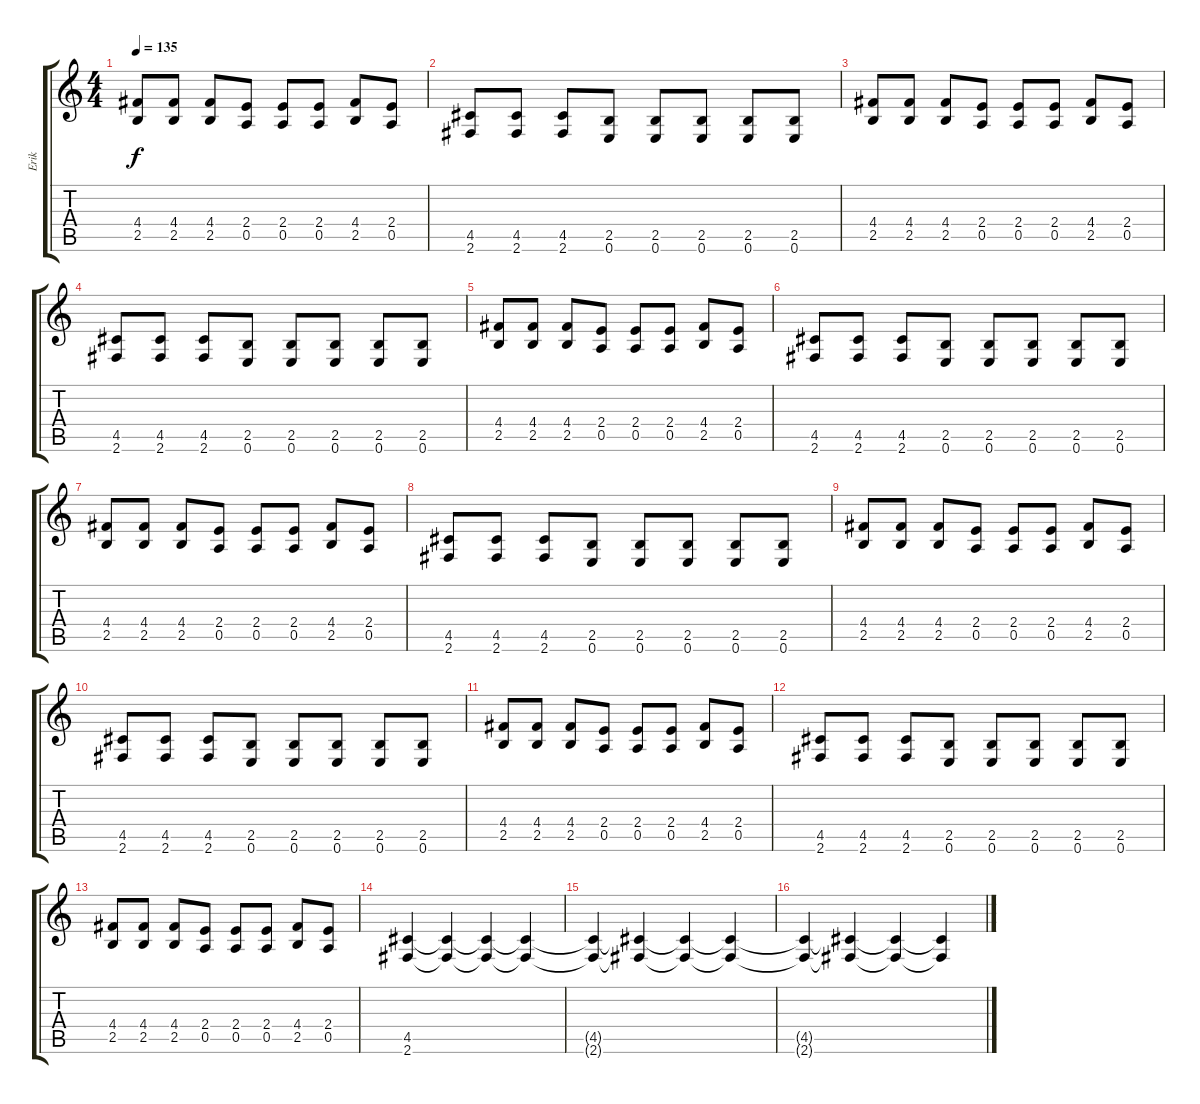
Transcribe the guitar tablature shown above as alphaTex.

\track ("Erik" "Erik") {instrument distortionguitar}
\staff {score tabs}
\tuning (E4 B3 G3 D3 A2 E2) {hide}
\ts (4 4)
\tempo 135
\clef g2
\ks c
(4.4 2.5).8{dy f} (4.4 2.5).8 (4.4 2.5).8 (2.4 0.5).8 (2.4 0.5).8 (2.4 0.5).8 (4.4 2.5).8 (2.4 0.5).8 |
(4.5 2.6).8 (4.5 2.6).8 (4.5 2.6).8 (2.5 0.6).8 (2.5 0.6).8 (2.5 0.6).8 (2.5 0.6).8 (2.5 0.6).8 |
(4.4 2.5).8 (4.4 2.5).8 (4.4 2.5).8 (2.4 0.5).8 (2.4 0.5).8 (2.4 0.5).8 (4.4 2.5).8 (2.4 0.5).8 |
(4.5 2.6).8 (4.5 2.6).8 (4.5 2.6).8 (2.5 0.6).8 (2.5 0.6).8 (2.5 0.6).8 (2.5 0.6).8 (2.5 0.6).8 |
(4.4 2.5).8 (4.4 2.5).8 (4.4 2.5).8 (2.4 0.5).8 (2.4 0.5).8 (2.4 0.5).8 (4.4 2.5).8 (2.4 0.5).8 |
(4.5 2.6).8 (4.5 2.6).8 (4.5 2.6).8 (2.5 0.6).8 (2.5 0.6).8 (2.5 0.6).8 (2.5 0.6).8 (2.5 0.6).8 |
(4.4 2.5).8 (4.4 2.5).8 (4.4 2.5).8 (2.4 0.5).8 (2.4 0.5).8 (2.4 0.5).8 (4.4 2.5).8 (2.4 0.5).8 |
(4.5 2.6).8 (4.5 2.6).8 (4.5 2.6).8 (2.5 0.6).8 (2.5 0.6).8 (2.5 0.6).8 (2.5 0.6).8 (2.5 0.6).8 |
(4.4 2.5).8 (4.4 2.5).8 (4.4 2.5).8 (2.4 0.5).8 (2.4 0.5).8 (2.4 0.5).8 (4.4 2.5).8 (2.4 0.5).8 |
(4.5 2.6).8 (4.5 2.6).8 (4.5 2.6).8 (2.5 0.6).8 (2.5 0.6).8 (2.5 0.6).8 (2.5 0.6).8 (2.5 0.6).8 |
(4.4 2.5).8 (4.4 2.5).8 (4.4 2.5).8 (2.4 0.5).8 (2.4 0.5).8 (2.4 0.5).8 (4.4 2.5).8 (2.4 0.5).8 |
(4.5 2.6).8 (4.5 2.6).8 (4.5 2.6).8 (2.5 0.6).8 (2.5 0.6).8 (2.5 0.6).8 (2.5 0.6).8 (2.5 0.6).8 |
(4.4 2.5).8 (4.4 2.5).8 (4.4 2.5).8 (2.4 0.5).8 (2.4 0.5).8 (2.4 0.5).8 (4.4 2.5).8 (2.4 0.5).8 |
(4.5 2.6).4 (4.5{t} 2.6{t}).4 (4.5{t} 2.6{t}).4 (4.5{t} 2.6{t}).4 |
(4.5{t} 2.6{t}).4 (4.5{t} 2.6{t}).4 (4.5{t} 2.6{t}).4 (4.5{t} 2.6{t}).4 |
(4.5{t} 2.6{t}).4 (4.5{t} 2.6{t}).4 (4.5{t} 2.6{t}).4 (4.5{t} 2.6{t}).4
